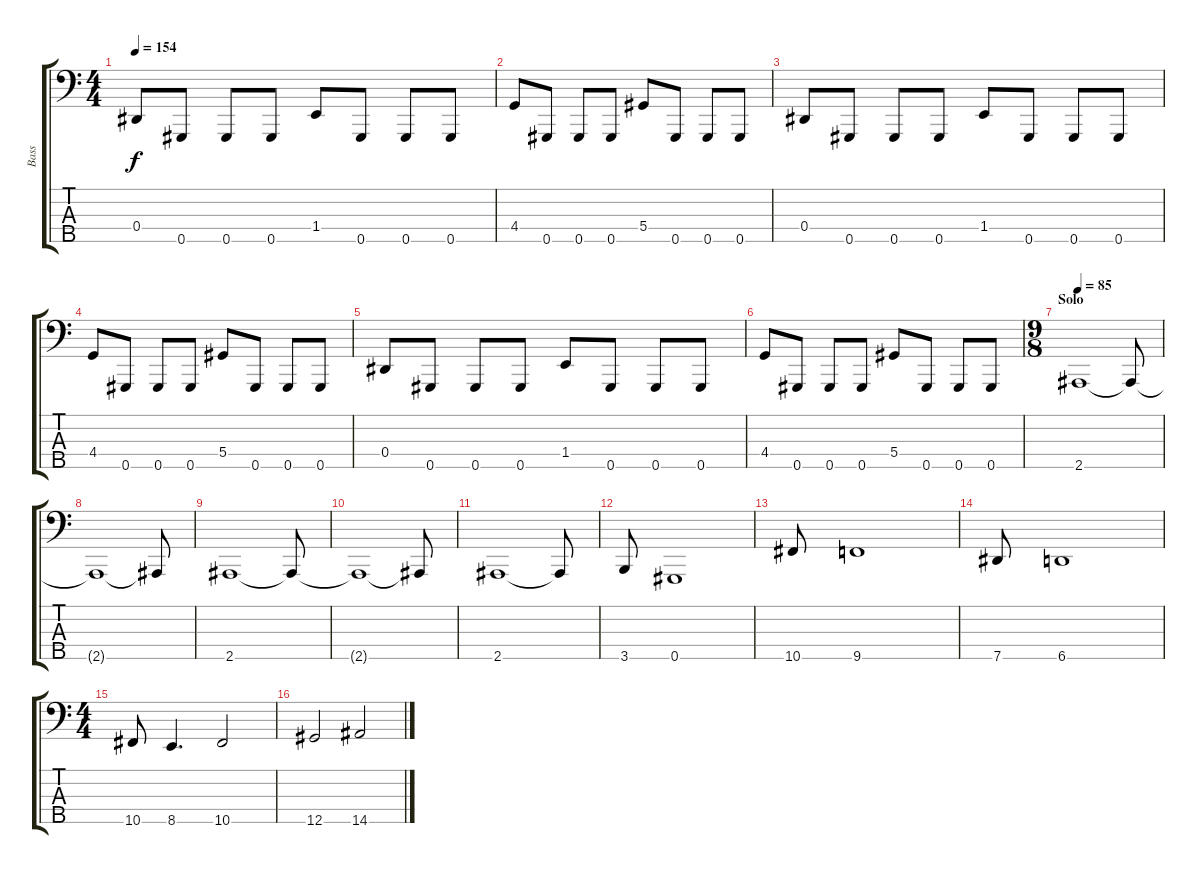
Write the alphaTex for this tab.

\track ("Bass" "Bass") {instrument electricbasspick}
\staff {score tabs}
\tuning (Gb2 Db2 Ab1 Eb1 Ab0) {hide}
\ts (4 4)
\tempo 154
\clef f4
\ks c
0.4.8{dy f} 0.5.8 0.5.8 0.5.8 1.4.8 0.5.8 0.5.8 0.5.8 |
4.4.8 0.5.8 0.5.8 0.5.8 5.4.8 0.5.8 0.5.8 0.5.8 |
0.4.8 0.5.8 0.5.8 0.5.8 1.4.8 0.5.8 0.5.8 0.5.8 |
4.4.8 0.5.8 0.5.8 0.5.8 5.4.8 0.5.8 0.5.8 0.5.8 |
0.4.8 0.5.8 0.5.8 0.5.8 1.4.8 0.5.8 0.5.8 0.5.8 |
4.4.8 0.5.8 0.5.8 0.5.8 5.4.8 0.5.8 0.5.8 0.5.8 |
\ts (9 8)
\section ("" "Solo")
\tempo 85
2.5.1 2.5{t}.8 |
2.5{t}.1 2.5{t}.8 |
2.5.1 2.5{t}.8 |
2.5{t}.1 2.5{t}.8 |
2.5.1 2.5{t}.8 |
3.5.8 0.5.1 |
10.5.8 9.5.1 |
7.5.8 6.5.1 |
\ts (4 4)
10.5.8 8.5.4{d} 10.5.2 |
12.5.2 14.5.2
